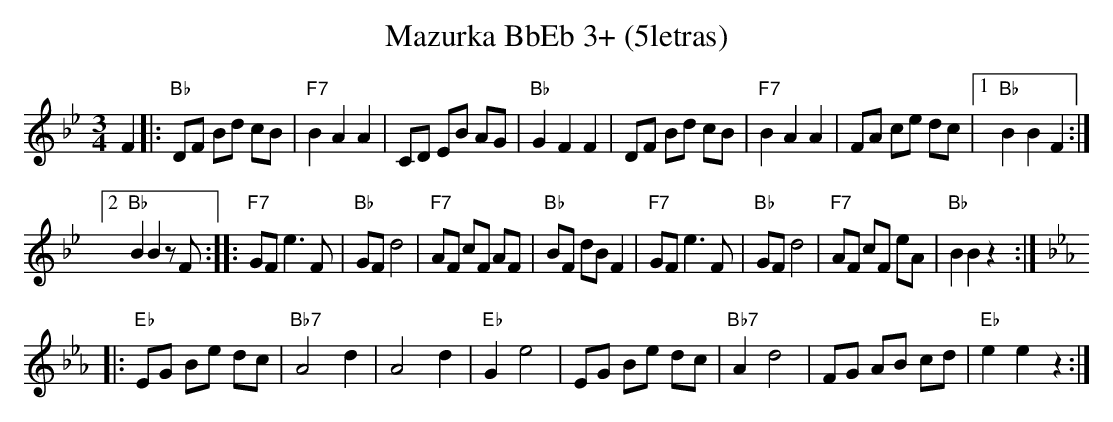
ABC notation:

X:1
T:Mazurka BbEb 3+ (5letras)
M:3/4
L:1/8
K:Bbmaj%%MIDI gchordon
F2 |: "Bb"DF Bd cB | "F7"B2A2A2 | CD EB AG | "Bb"G2F2F2 | DF Bd cB | "F7"B2A2A2 | FA ce dc |1 "Bb"B2B2F2 :|2
"Bb"B2B2zF :: "F7"GF e3F | "Bb"GFd4 | "F7"AF cF AF | "Bb"BF dBF2 | "F7"GFe3F | "Bb"GFd4 | "F7"AF cF eA | "Bb"B2B2z2 :: [K:Ebmaj]
"Eb"EG Be dc | "Bb7"A4d2 | A4d2 | "Eb"G2e4 | EG Be dc | "Bb7"A2d4 | FG AB cd | "Eb"e2e2z2 :|
